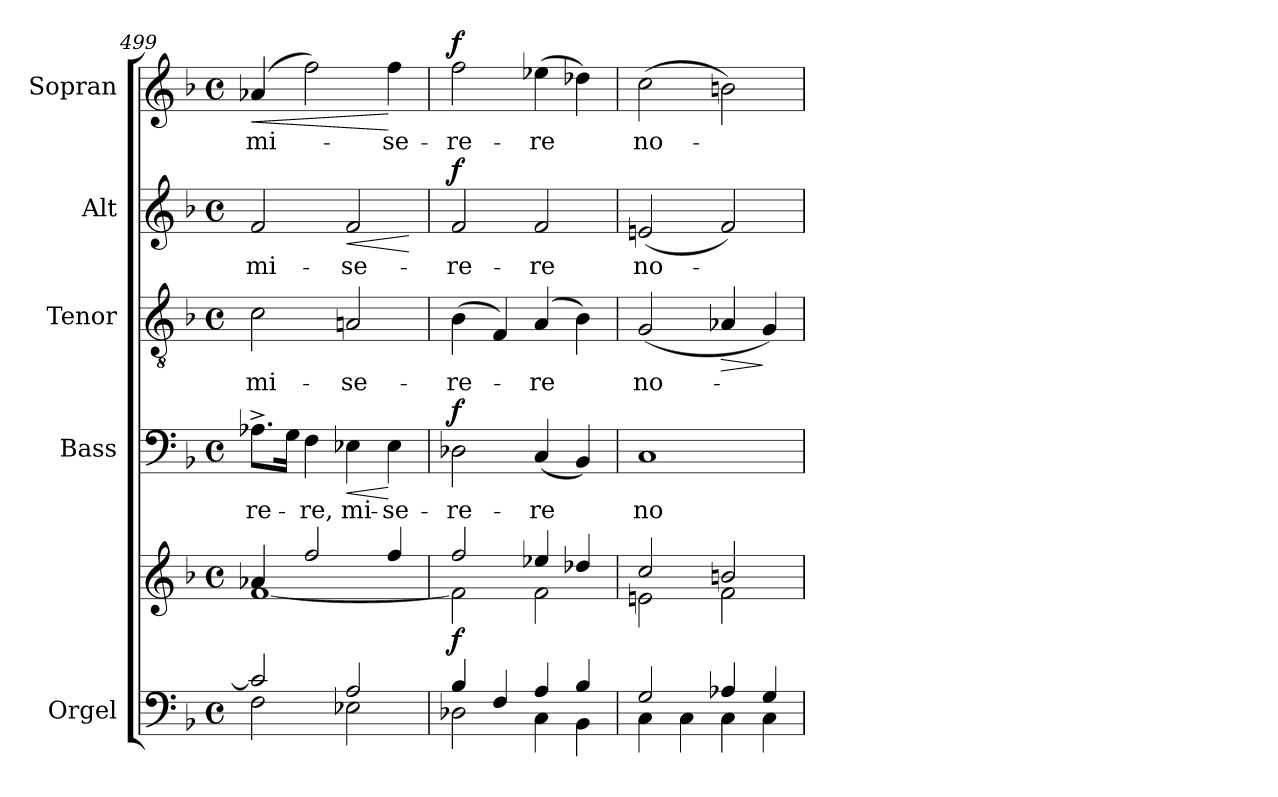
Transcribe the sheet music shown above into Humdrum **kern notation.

**kern	**kern	**dynam	**kern	**text	**dynam	**kern	**text	**dynam	**kern	**text	**dynam	**kern	**text	**dynam
*part5	*part5	*part5	*part4	*part4	*part4	*part3	*part3	*part3	*part2	*part2	*part2	*part1	*part1	*part1
*staff6	*staff5	*staff5/6	*staff4	*staff4	*staff4	*staff3	*staff3	*staff3	*staff2	*staff2	*staff2	*staff1	*staff1	*staff1
*I"Orgel	*	*	*I"Bass	*	*	*I"Tenor	*	*	*I"Alt	*	*	*I"Sopran	*	*
*I'Org.	*	*	*I'B.	*	*	*I'T.	*	*	*I'A.	*	*	*I'S.	*	*
*clefF4	*clefG2	*	*clefF4	*	*	*clefGv2	*	*	*clefG2	*	*	*clefG2	*	*
*k[b-]	*k[b-]	*	*k[b-]	*	*	*k[b-]	*	*	*k[b-]	*	*	*k[b-]	*	*
*F:	*F:	*	*F:	*	*	*F:	*	*	*F:	*	*	*F:	*	*
*M4/4	*M4/4	*	*M4/4	*	*	*M4/4	*	*	*M4/4	*	*	*M4/4	*	*
*met(c)	*met(c)	*	*met(c)	*	*	*met(c)	*	*	*met(c)	*	*	*met(c)	*	*
=499	=499	=499	=499	=499	=499	=499	=499	=499	=499	=499	=499	=499	=499	=499
*^	*^	*	*	*	*	*	*	*	*	*	*	*	*	*
!	!	!	!	!	!	!LO:LY:b	!	!	!LO:LY:b	!	!	!LO:LY:b	!	!	!LO:LY:b	!LO:HP:b
2c/]	2F\	4a-X/	[<1f	.	8.A-X^>\L	-re-	.	2c\	mi-	.	2f/	mi-	.	(4a-X/	mi-	<
.	.	.	.	.	16G\Jk	.	.	.	.	.	.	.	.	.	.	.
!	!	!	!	!	!	!LO:LY:b	!	!	!	!	!	!	!	!	!	!
.	.	2ff/	.	.	4F\	-re,	.	.	.	.	.	.	.	2ff\)	.	.
!	!	!	!	!	!	!LO:LY:b	!LO:HP:b	!	!LO:LY:b	!	!	!LO:LY:b	!LO:HP:b	!	!	!
2A/	2E-X\	.	.	.	4E-X\	mi-	<	2An/	-se-	.	2f/	-se-	<	.	.	.
!	!	!	!	!	!	!LO:LY:b	!	!	!	!	!	!	!	!	!LO:LY:b	!
.	.	4ff/	.	.	4E-\	-se-	[	.	.	.	.	.	.	4ff\	-se-	[
*v	*v	*	*	*	*	*	*	*	*	*	*	*	*	*	*	*
*	*v	*v	*	*	*	*	*	*	*	*	*	*	*	*	*
.	.	.	.	.	.	.	.	.	.	.	[	.	.	.
=500	=500	=500	=500	=500	=500	=500	=500	=500	=500	=500	=500	=500	=500	=500
*^	*^	*	*	*	*	*	*	*	*	*	*	*	*	*
!	!	!	!	!LO:DY:b	!	!LO:LY:b	!LO:DY:a	!	!LO:LY:b	!	!	!LO:LY:b	!LO:DY:a	!	!LO:LY:b	!LO:DY:a
4B-/	2D-X\	2ff/	2f\]	f	2D-X\	-re-	f	(>4B-\	-re-	.	2f/	-re-	f	2ff\	-re-	f
4F/	.	.	.	.	.	.	.	4F/)	.	.	.	.	.	.	.	.
!	!	!	!	!	!	!LO:LY:b	!	!	!LO:LY:b	!	!	!LO:LY:b	!	!	!LO:LY:b	!
4A/	4C\	4ee-X/	2f\	.	(<4C/	-re	.	(4A/	-re	.	2f/	-re	.	(>4ee-X\	-re	.
4B-/	4BB-\	4dd-X/	.	.	4BB-/)	.	.	4B-\)	.	.	.	.	.	4dd-X\)	.	.
=501	=501	=501	=501	=501	=501	=501	=501	=501	=501	=501	=501	=501	=501	=501	=501	=501
!	!	!	!	!	!	!LO:LY:b	!	!	!LO:LY:b	!	!	!LO:LY:b	!	!	!LO:LY:b	!
2G/	4C\	2cc/	2en\	.	1C	no-	.	(<2G/	no-	.	(<2en/	no-	.	(>2cc\	no-	.
.	4C\	.	.	.	.	.	.	.	.	.	.	.	.	.	.	.
!	!	!	!	!	!	!	!	!	!	!LO:HP:b	!	!	!	!	!	!
4A-X/	4C\	2bn/	2f\	.	.	.	.	4A-X/	.	>	2f/)	.	.	2bn\)	.	.
4G/	4C\	.	.	.	.	.	.	4G/)	.	]	.	.	.	.	.	.
*v	*v	*	*	*	*	*	*	*	*	*	*	*	*	*	*	*
*	*v	*v	*	*	*	*	*	*	*	*	*	*	*	*	*
=	=	=	=	=	=	=	=	=	=	=	=	=	=	=
*-	*-	*-	*-	*-	*-	*-	*-	*-	*-	*-	*-	*-	*-	*-
